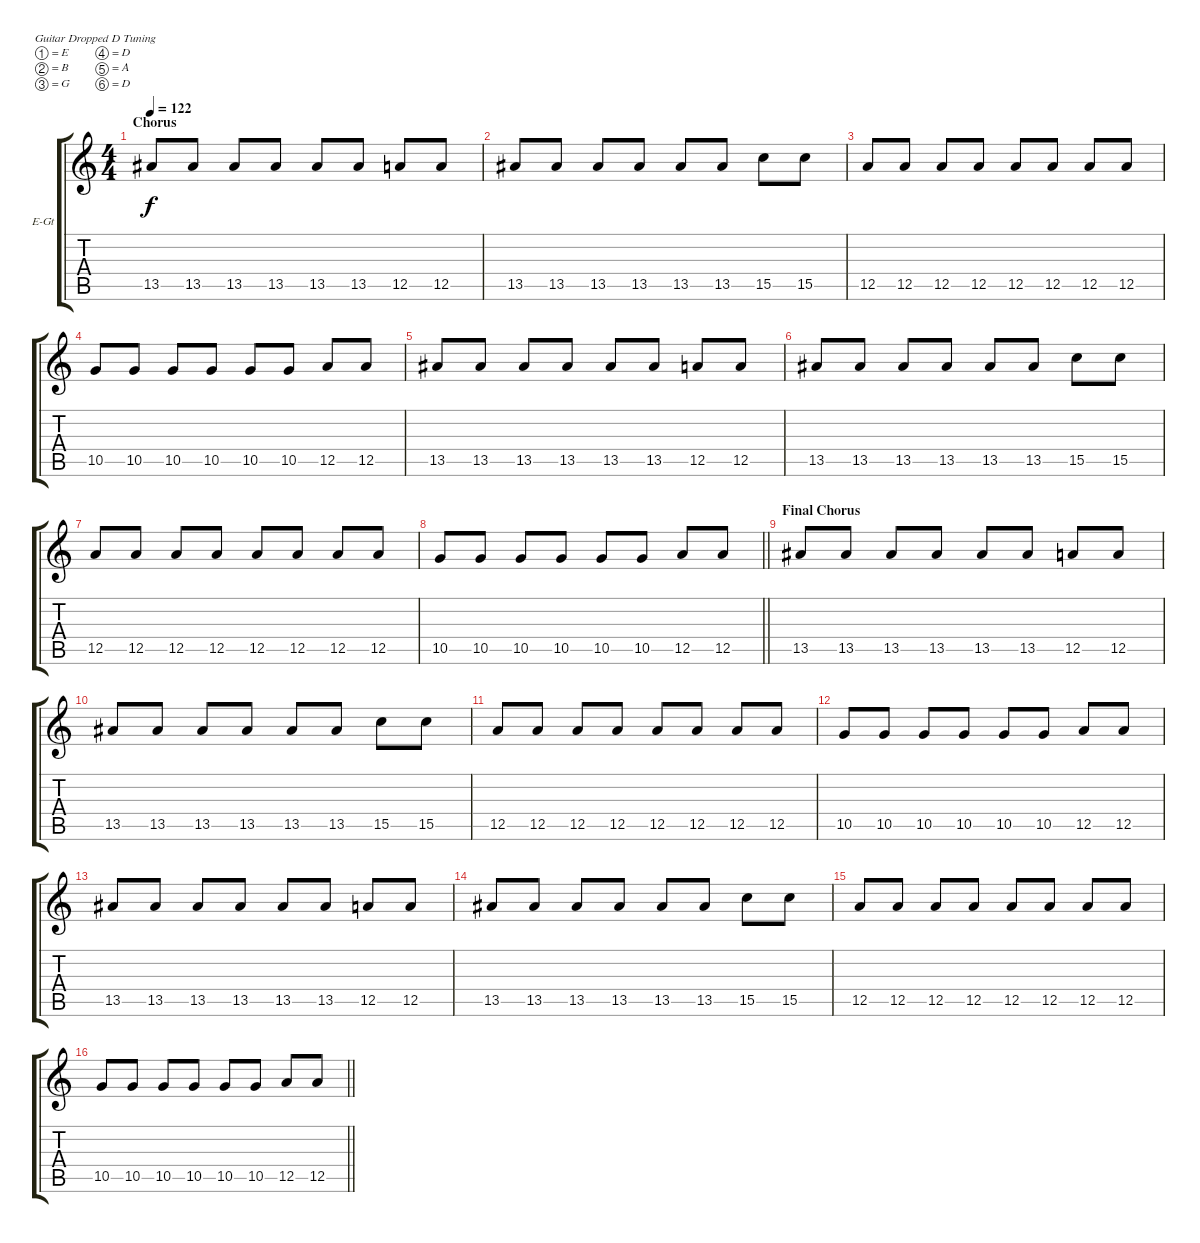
\bracketExtendMode groupsimilarinstruments
\firstSystemTrackNameOrientation horizontal
\otherSystemsTrackNameOrientation horizontal
\track ("Guitar 1 [Brad Delson]" "E-Gt") {instrument overdrivenguitar}
\staff {score tabs}
\tuning (E4 B3 G3 D3 A2 D2)
\ts (4 4)
\section ("" "Chorus")
\tempo 122
\clef g2
\ks c
13.5.8{dy f} 13.5.8 13.5.8 13.5.8 13.5.8 13.5.8 12.5.8 12.5.8 |
13.5.8 13.5.8 13.5.8 13.5.8 13.5.8 13.5.8 15.5.8 15.5.8 |
12.5.8 12.5.8 12.5.8 12.5.8 12.5.8 12.5.8 12.5.8 12.5.8 |
10.5.8 10.5.8 10.5.8 10.5.8 10.5.8 10.5.8 12.5.8 12.5.8 |
13.5.8 13.5.8 13.5.8 13.5.8 13.5.8 13.5.8 12.5.8 12.5.8 |
13.5.8 13.5.8 13.5.8 13.5.8 13.5.8 13.5.8 15.5.8 15.5.8 |
12.5.8 12.5.8 12.5.8 12.5.8 12.5.8 12.5.8 12.5.8 12.5.8 |
\barLineRight lightlight
10.5.8 10.5.8 10.5.8 10.5.8 10.5.8 10.5.8 12.5.8 12.5.8 |
\section ("" "Final Chorus")
13.5.8 13.5.8 13.5.8 13.5.8 13.5.8 13.5.8 12.5.8 12.5.8 |
13.5.8 13.5.8 13.5.8 13.5.8 13.5.8 13.5.8 15.5.8 15.5.8 |
12.5.8 12.5.8 12.5.8 12.5.8 12.5.8 12.5.8 12.5.8 12.5.8 |
10.5.8 10.5.8 10.5.8 10.5.8 10.5.8 10.5.8 12.5.8 12.5.8 |
13.5.8 13.5.8 13.5.8 13.5.8 13.5.8 13.5.8 12.5.8 12.5.8 |
13.5.8 13.5.8 13.5.8 13.5.8 13.5.8 13.5.8 15.5.8 15.5.8 |
12.5.8 12.5.8 12.5.8 12.5.8 12.5.8 12.5.8 12.5.8 12.5.8 |
\barLineRight lightlight
10.5.8 10.5.8 10.5.8 10.5.8 10.5.8 10.5.8 12.5.8 12.5.8
